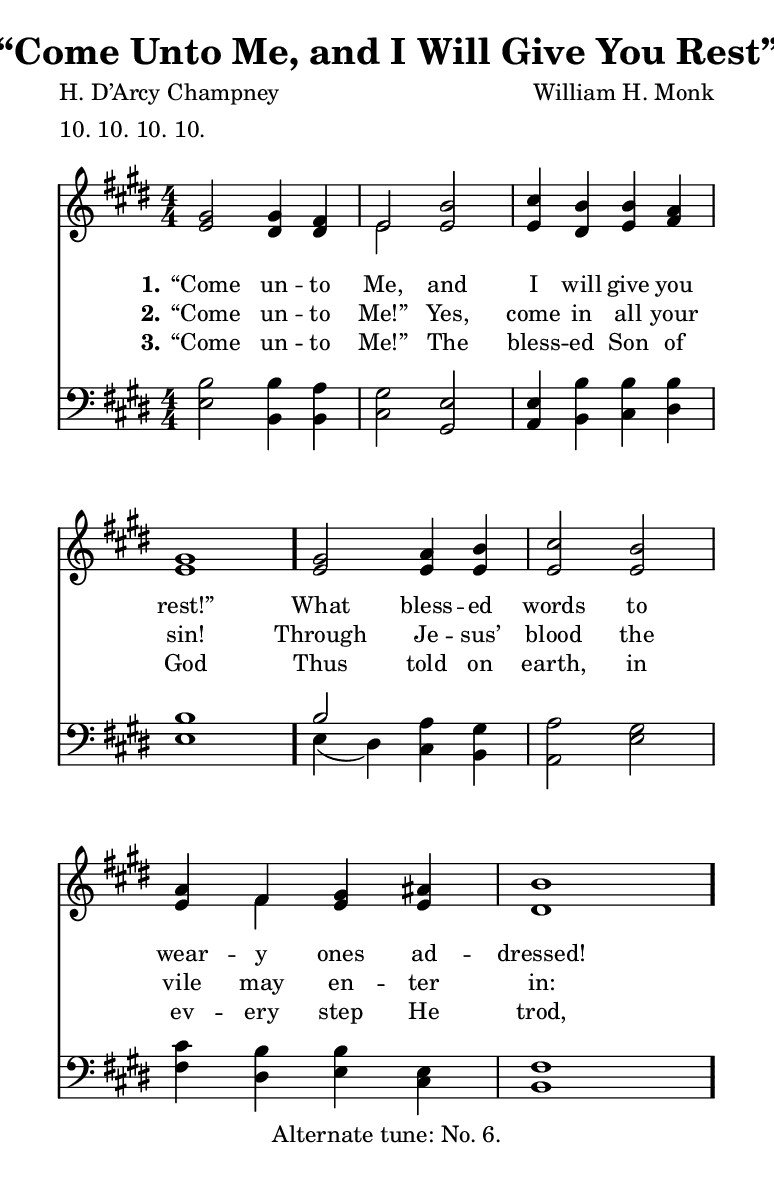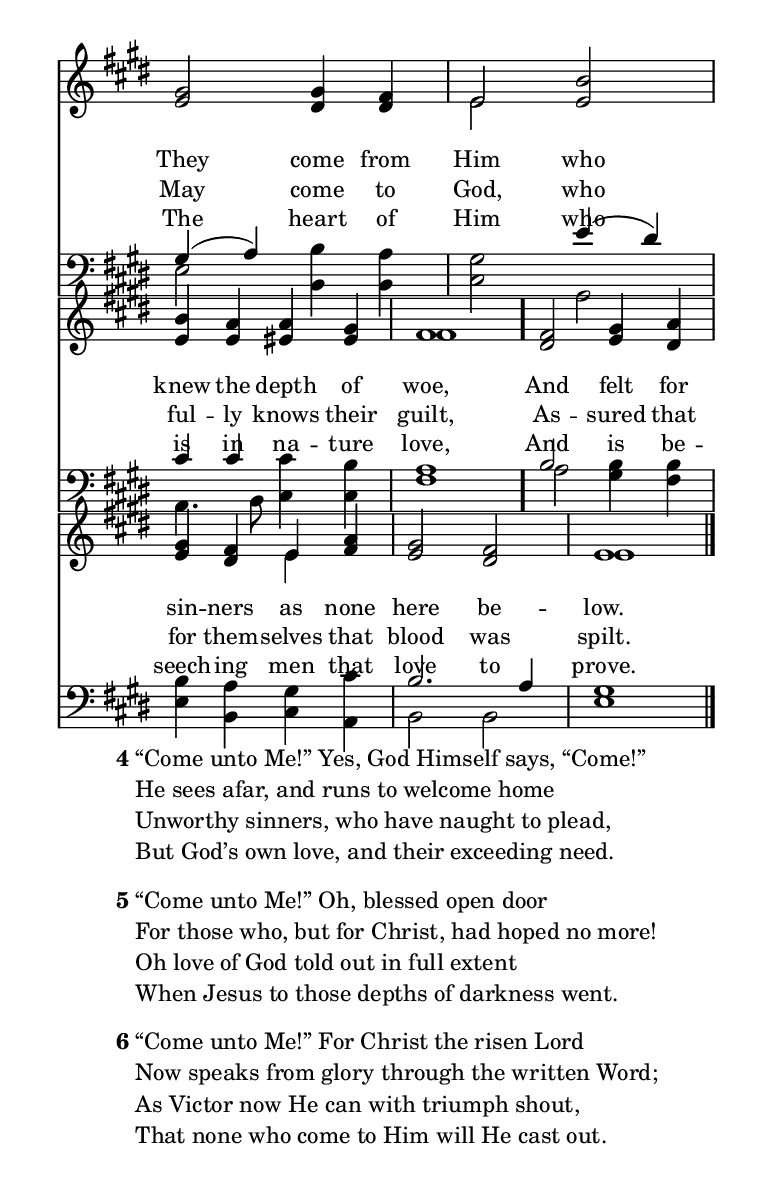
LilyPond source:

\include "common/global.ily"
\paper {
  \include "common/paper.ily"
  systems-per-page = 3

  oddFooterMarkup = \markup { \fill-line { \on-the-fly \first-page "Alternate tune: No. 6." } }
}

\header{
  %gospel
  hymnnumber = "76"
  title = "“Come Unto Me, and I Will Give You Rest”"
  tunename = "Eventide" % see https://hymnary.org/tune/eventide_monk
  meter = "10. 10. 10. 10."
  poet = "H. D’Arcy Champney" % not found at hymnary.org
  composer = "William H. Monk" % see https://hymnary.org/tune/eventide_monk
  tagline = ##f
}

% for fermata in MIDI
ta = { \tempo 4=110 }
tb = { \tempo 4=55  }

patternAA = { c2      c4 c4 | c2 c2      | c4  c4 c4 c4 | c1 }
patternAB = { c4( c4) c4 c4 | c2 c2      | c4  c4 c4 c4 | c1 }
patternAC = { c4( c4) c4 c4 | c2 c4( c4) | c4  c4 c4 c4 | c1 }
patternAD = { c2      c4 c4 | c2 c2      | c4. c8 c4 c4 | c1 }

patternBA = { c2 c4 c4 | c4 c4 c4 c4 | c2  c2 | c1 }
patternBB = { c2 c4 c4 | c4 c4 c4 c4 | c2. c4 | c1 }

global = {
  \include "common/overrides.ily"
  \override Staff.TimeSignature.style = #'numbered
  \time 4/4
  \override Score.MetronomeMark.transparent = ##t % hide all fermata changes too
  \ta
  \key e \major
  \autoBeamOff
}

notesSoprano = {
\global
\relative c'' {

  \changePitch \patternAA { gis gis fis | e b' | cis b b a | gis }
  \changePitch \patternAA { gis a b | cis b | a fis gis ais | b }
  \changePitch \patternAA { gis gis fis | e b' | b a a gis | fis }
  \changePitch \patternBA { fis gis a | gis fis e a | gis fis | e }

  \bar "|."

}
}

notesAlto = {
\global
\relative e' {

  \changePitch \patternAA { e dis dis | e e | e dis e fis | e }
  \changePitch \patternAA { e e e | e e | e fis e e | dis }
  \changePitch \patternAA { e dis dis | e e | e e eis eis | fis }
  \changePitch \patternBA { dis e dis | e dis e fis | e dis | e }

}
}

notesTenor = {
\global
\relative a {

  \changePitch \patternAA { b b a | gis e | e b' b b | b }
  \changePitch \patternAA { b a gis | a gis | cis b b e, | fis }
  \changePitch \patternAC { gis a b a | gis e' dis | cis cis cis b | a }
  \changePitch \patternBB { b b b | b a gis cis | b a | gis }

}
}

notesBass = {
\global
\relative f {

  \changePitch \patternAA { e b b | cis gis | a b cis dis | e }
  \changePitch \patternAB { e dis cis b | a e' | fis dis e cis | b }
  \changePitch \patternAD { e b b | cis gis | a b cis cis | fis }
  \changePitch \patternBA { a gis fis | e b cis a | b b e }

}
}

wordsA = \lyricmode {
\set stanza = "1."

“Come un -- to Me, and I will give you rest!” \bar "."
What bless -- ed words to wear -- y ones ad -- dressed! \bar "."
They come from Him who knew the depth of woe, \bar "."
And felt for sin -- ners as none here be -- low. \bar "."

}

wordsB = \lyricmode {
\set stanza = "2."

“Come un -- to Me!” Yes, come in all your sin!
Through Je -- sus’ blood the vile may en -- ter in:
May come to God, who ful -- ly knows their guilt,
As -- sured that for them -- selves that blood was spilt.

}

wordsC = \lyricmode {
\set stanza = "3."

“Come un -- to Me!” The bless -- ed Son of God
Thus told on earth, in ev -- ery step He trod,
The heart of Him who is in na -- ture love,
And is be -- seech -- ing men that love to prove.

}

wordsD = \markuplist {

\line { “Come unto Me!” Yes, God Himself says, “Come!” }
\line { He sees afar, and runs to welcome home }
\line { Unworthy sinners, who have naught to plead, }
\line { But God’s own love, and their exceeding need. }

}

wordsE = \markuplist {

\line { “Come unto Me!” Oh, blessed open door }
\line { For those who, but for Christ, had hoped no more! }
\line { Oh love of God told out in full extent }
\line { When Jesus to those depths of darkness went. }

}

wordsF = \markuplist {

\line { “Come unto Me!” For Christ the risen Lord }
\line { Now speaks from glory through the written Word; }
\line { As Victor now He can with triumph shout, }
\line { That none who come to Him will He cast out. }

}

\score {
  \context ChoirStaff <<
    \context Staff = upper <<
      \set Staff.autoBeaming = ##f
      \set ChoirStaff.systemStartDelimiter = #'SystemStartBar
      \set ChoirStaff.printPartCombineTexts = ##f
      \partcombine #'(2 . 11) \notesSoprano \notesAlto
      \context NullVoice = sopranos { \voiceOne << \notesSoprano >> }
      \context Lyrics = one   \lyricsto sopranos \wordsA
      \context Lyrics = two   \lyricsto sopranos \wordsB
      \context Lyrics = three \lyricsto sopranos \wordsC
    >>
    \context Staff = men <<
      \set Staff.autoBeaming = ##f
      \clef bass
      \set ChoirStaff.printPartCombineTexts = ##f
      \partcombine #'(2 . 11) \notesTenor \notesBass
    >>
  >>
  \layout {
    \include "common/layout.ily"
  }
  #(cond ((ly:get-option 'eog-midi-permitted) #{ \midi{
    \include "common/midi.ily"
  } #}))
}

\noPageBreak

\markup { \fill-line { \vcenter \column {
  \vspace #1
  \line{ \bold 4 \column { \wordsD } } \combine \null \vspace #0.4
  \line{ \bold 5 \column { \wordsE } } \combine \null \vspace #0.4
  \line{ \bold 6 \column { \wordsF } }
  \vspace #1
} } }

\version "2.19.49"  % necessary for upgrading to future LilyPond versions.

% vi:set et ts=2 sw=2 ai nocindent syntax=lilypond:
